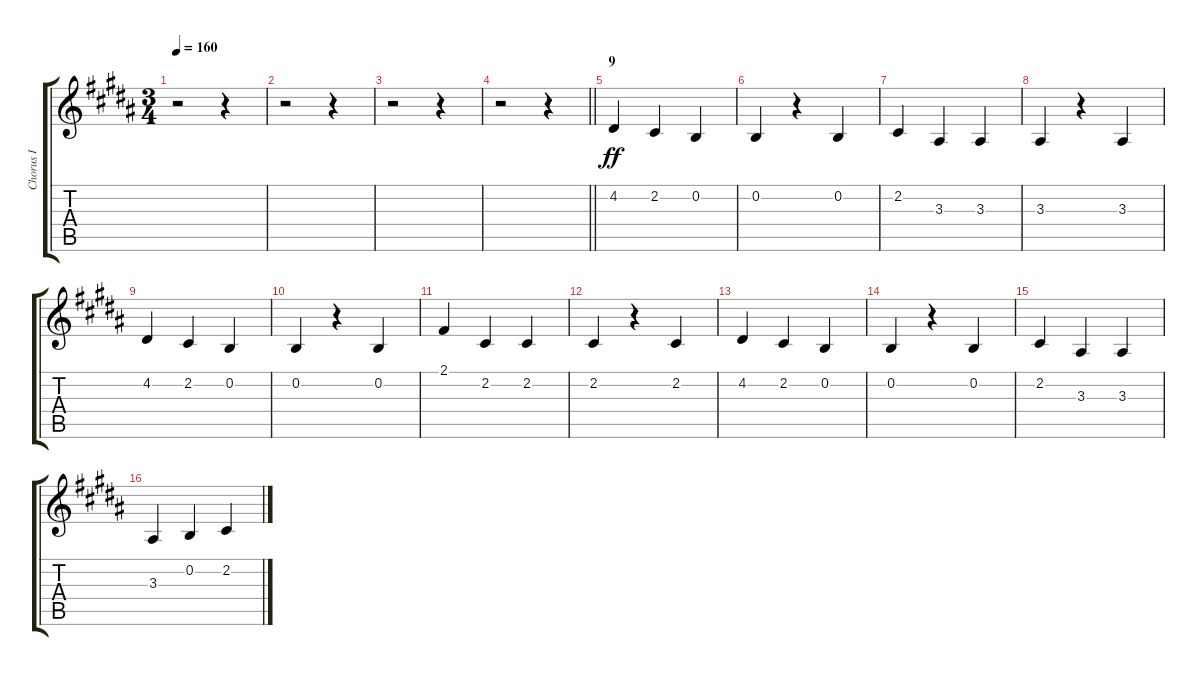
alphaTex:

\track ("Chorus I" "Chorus I") {instrument voiceoohs}
\staff {score tabs}
\tuning (E4 B3 G3 D3 A2 E2) {hide}
\ts (3 4)
\tempo 160
\clef g2
\ks b
r.2{dy ff} r.4 |
r.2 r.4 |
r.2 r.4 |
\barLineRight lightlight
r.2 r.4 |
\section ("" "9")
4.2.4 2.2.4 0.2.4 |
0.2.4 r.4 0.2.4 |
2.2.4 3.3.4 3.3.4 |
3.3.4 r.4 3.3.4 |
4.2.4 2.2.4 0.2.4 |
0.2.4 r.4 0.2.4 |
2.1.4 2.2.4 2.2.4 |
2.2.4 r.4 2.2.4 |
4.2.4 2.2.4 0.2.4 |
0.2.4 r.4 0.2.4 |
2.2.4 3.3.4 3.3.4 |
3.3.4 0.2.4 2.2.4
